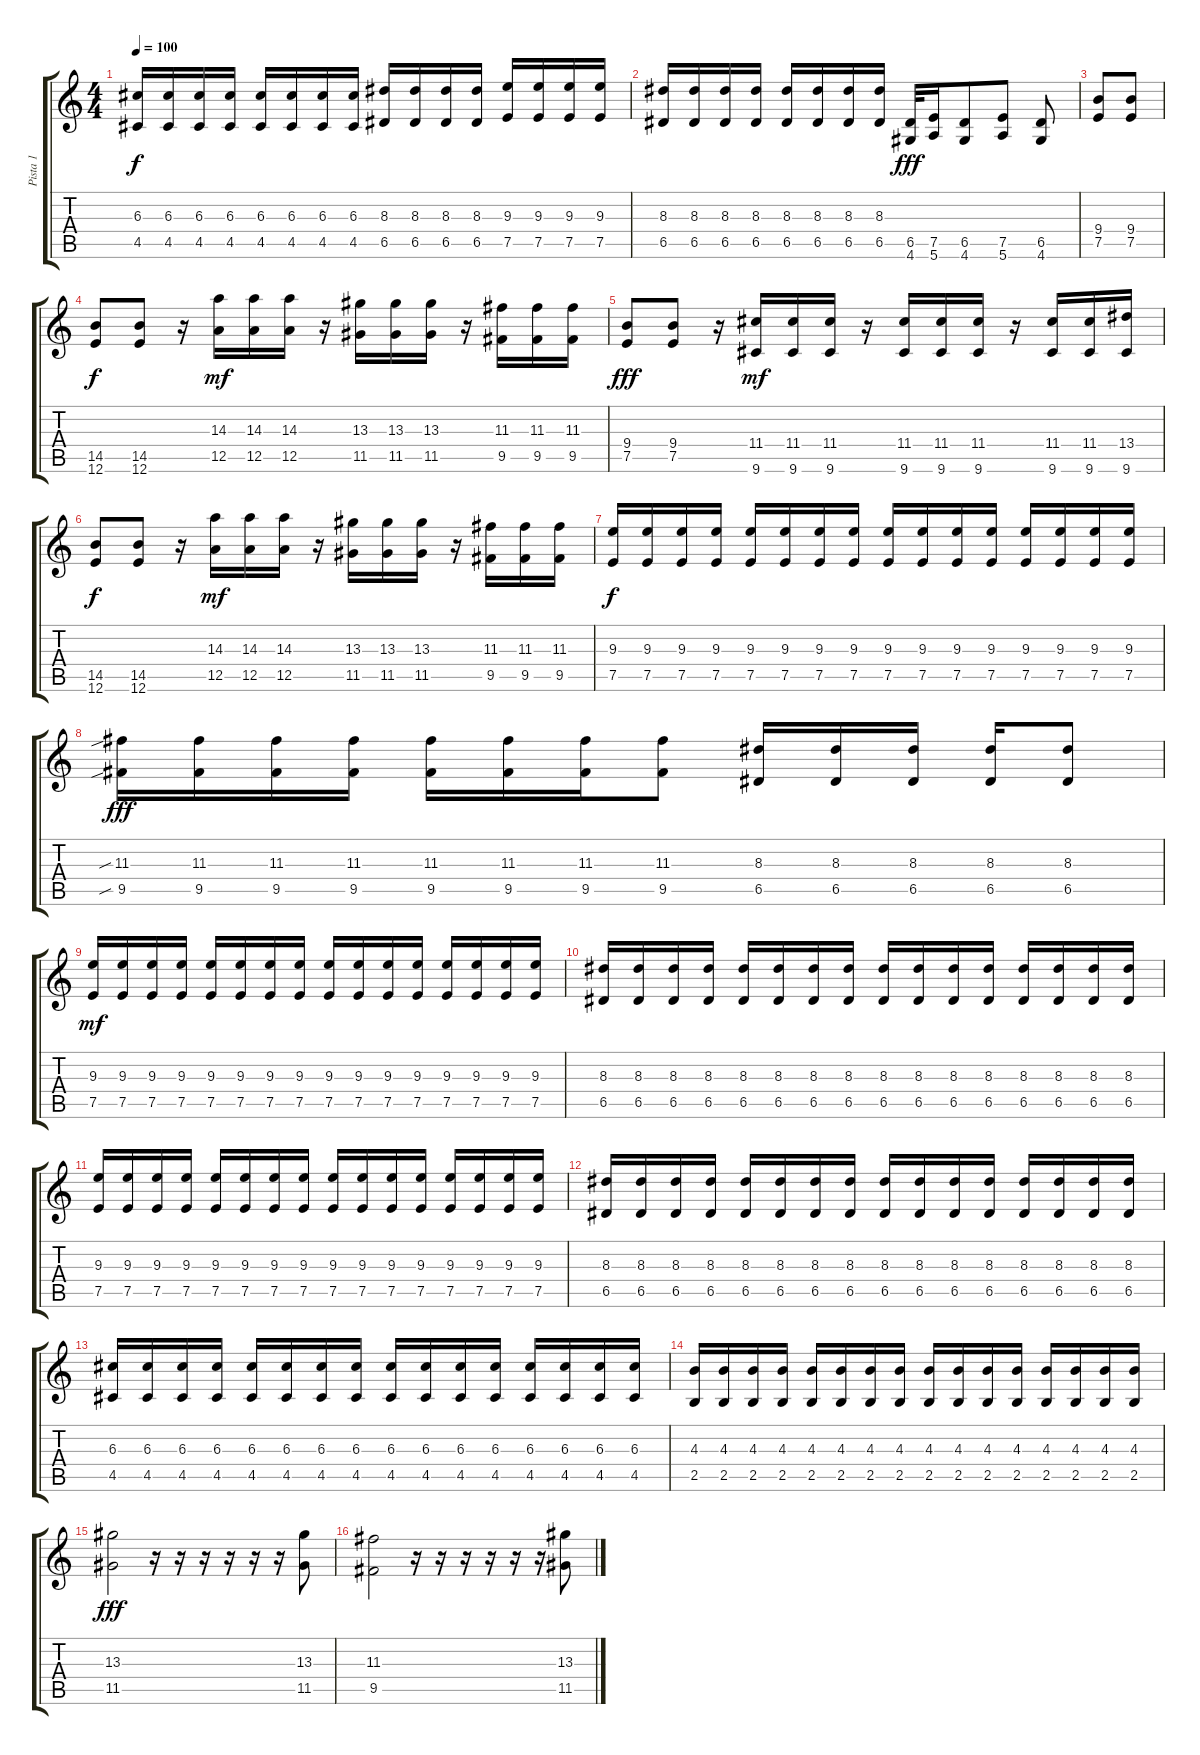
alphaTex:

\track ("Pista 1" "Pista 1") {instrument overdrivenguitar}
\staff {score tabs}
\tuning (E4 B3 G3 D3 A2 E2) {hide}
\ts (4 4)
\tempo 100
\clef g2
\ks c
(6.3 4.5).16{dy f} (6.3 4.5).16 (6.3 4.5).16 (6.3 4.5).16 (6.3 4.5).16 (6.3 4.5).16 (6.3 4.5).16 (6.3 4.5).16 (8.3 6.5).16 (8.3 6.5).16 (8.3 6.5).16 (8.3 6.5).16 (9.3 7.5).16 (9.3 7.5).16 (9.3 7.5).16 (9.3 7.5).16 |
(8.3 6.5).16 (8.3 6.5).16 (8.3 6.5).16 (8.3 6.5).16 (8.3 6.5).16 (8.3 6.5).16 (8.3 6.5).16 (8.3 6.5).16 (6.5 4.6).32{dy fff} (7.5 5.6).16 (6.5 4.6).8 (7.5 5.6).8 (6.5 4.6).8 |
(9.4 7.5).8 (9.4 7.5).8 |
(14.5 12.6).8{dy f} (14.5 12.6).8 r.16 (14.3 12.5).16{dy mf} (14.3 12.5).16 (14.3 12.5).16 r.16 (13.3 11.5).16 (13.3 11.5).16 (13.3 11.5).16 r.16 (11.3 9.5).16 (11.3 9.5).16 (11.3 9.5).16 |
(9.4 7.5).8{dy fff} (9.4 7.5).8 r.16 (11.4 9.6).16{dy mf} (11.4 9.6).16 (11.4 9.6).16 r.16 (11.4 9.6).16 (11.4 9.6).16 (11.4 9.6).16 r.16 (11.4 9.6).16 (11.4 9.6).16 (13.4 9.6).16 |
(14.5 12.6).8{dy f} (14.5 12.6).8 r.16 (14.3 12.5).16{dy mf} (14.3 12.5).16 (14.3 12.5).16 r.16 (13.3 11.5).16 (13.3 11.5).16 (13.3 11.5).16 r.16 (11.3 9.5).16 (11.3 9.5).16 (11.3 9.5).16 |
(9.3 7.5).16{dy f volume 9} (9.3 7.5).16{volume 9} (9.3 7.5).16{volume 9} (9.3 7.5).16{volume 9} (9.3 7.5).16{volume 9} (9.3 7.5).16{volume 9} (9.3 7.5).16{volume 9} (9.3 7.5).16{volume 9} (9.3 7.5).16{volume 9} (9.3 7.5).16{volume 9} (9.3 7.5).16{volume 9} (9.3 7.5).16{volume 9} (9.3 7.5).16{volume 9} (9.3 7.5).16{volume 9} (9.3 7.5).16{volume 9} (9.3 7.5).16{volume 9} |
(11.3{sib} 9.5{sib}).16{dy fff} (11.3 9.5).16 (11.3 9.5).16 (11.3 9.5).16 (11.3 9.5).16 (11.3 9.5).16 (11.3 9.5).16 (11.3 9.5).8 (8.3 6.5).16 (8.3 6.5).16 (8.3 6.5).16 (8.3 6.5).16 (8.3 6.5).8 |
(9.3 7.5).16{dy mf} (9.3 7.5).16 (9.3 7.5).16 (9.3 7.5).16 (9.3 7.5).16 (9.3 7.5).16 (9.3 7.5).16 (9.3 7.5).16 (9.3 7.5).16 (9.3 7.5).16 (9.3 7.5).16 (9.3 7.5).16 (9.3 7.5).16 (9.3 7.5).16 (9.3 7.5).16 (9.3 7.5).16 |
(8.3 6.5).16 (8.3 6.5).16 (8.3 6.5).16 (8.3 6.5).16 (8.3 6.5).16 (8.3 6.5).16 (8.3 6.5).16 (8.3 6.5).16 (8.3 6.5).16 (8.3 6.5).16 (8.3 6.5).16 (8.3 6.5).16 (8.3 6.5).16 (8.3 6.5).16 (8.3 6.5).16 (8.3 6.5).16 |
(9.3 7.5).16 (9.3 7.5).16 (9.3 7.5).16 (9.3 7.5).16 (9.3 7.5).16 (9.3 7.5).16 (9.3 7.5).16 (9.3 7.5).16 (9.3 7.5).16 (9.3 7.5).16 (9.3 7.5).16 (9.3 7.5).16 (9.3 7.5).16 (9.3 7.5).16 (9.3 7.5).16 (9.3 7.5).16 |
(8.3 6.5).16 (8.3 6.5).16 (8.3 6.5).16 (8.3 6.5).16 (8.3 6.5).16 (8.3 6.5).16 (8.3 6.5).16 (8.3 6.5).16 (8.3 6.5).16 (8.3 6.5).16 (8.3 6.5).16 (8.3 6.5).16 (8.3 6.5).16 (8.3 6.5).16 (8.3 6.5).16 (8.3 6.5).16 |
(6.3 4.5).16 (6.3 4.5).16 (6.3 4.5).16 (6.3 4.5).16 (6.3 4.5).16 (6.3 4.5).16 (6.3 4.5).16 (6.3 4.5).16 (6.3 4.5).16 (6.3 4.5).16 (6.3 4.5).16 (6.3 4.5).16 (6.3 4.5).16 (6.3 4.5).16 (6.3 4.5).16 (6.3 4.5).16 |
(4.3 2.5).16 (4.3 2.5).16 (4.3 2.5).16 (4.3 2.5).16 (4.3 2.5).16 (4.3 2.5).16 (4.3 2.5).16 (4.3 2.5).16 (4.3 2.5).16 (4.3 2.5).16 (4.3 2.5).16 (4.3 2.5).16 (4.3 2.5).16 (4.3 2.5).16 (4.3 2.5).16 (4.3 2.5).16 |
(13.3 11.5).2{dy fff} r.16 r.16 r.16 r.16 r.16 r.16 (13.3 11.5).8 |
(11.3 9.5).2 r.16 r.16 r.16 r.16 r.16 r.16 (13.3 11.5).8
